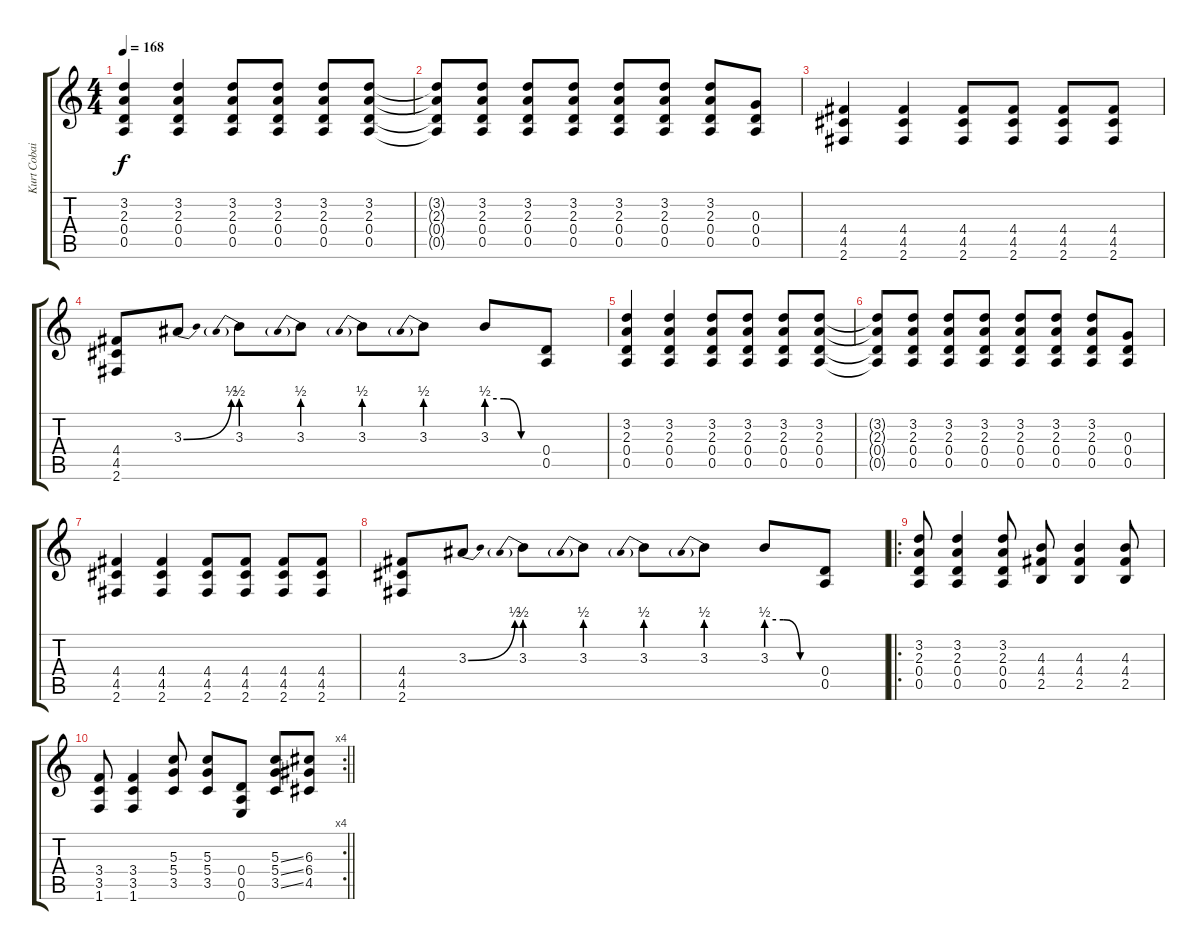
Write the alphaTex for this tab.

\track ("Kurt Cobain - Guitar" "Kurt Cobai") {instrument distortionguitar}
\staff {score tabs}
\tuning (E4 B3 G3 D3 A2 E2) {hide}
\ts (4 4)
\tempo 168
\clef g2
\ks c
(3.2 2.3 0.4 0.5).4{dy f} (3.2 2.3 0.4 0.5).4 (3.2 2.3 0.4 0.5).8 (3.2 2.3 0.4 0.5).8 (3.2 2.3 0.4 0.5).8 (3.2 2.3 0.4 0.5).8 |
(3.2{t} 2.3{t} 0.4{t} 0.5{t}).8 (3.2 2.3 0.4 0.5).8 (3.2 2.3 0.4 0.5).8 (3.2 2.3 0.4 0.5).8 (3.2 2.3 0.4 0.5).8 (3.2 2.3 0.4 0.5).8 (3.2 2.3 0.4 0.5).8 (0.3 0.4 0.5).8 |
(4.4 4.5 2.6).4 (4.4 4.5 2.6).4 (4.4 4.5 2.6).8 (4.4 4.5 2.6).8 (4.4 4.5 2.6).8 (4.4 4.5 2.6).8 |
(4.4 4.5 2.6).8 3.3{be (bend 0 0 60 2)}.8 3.3{be (prebend 0 2 60 2)}.8 3.3{be (prebend 0 2 60 2)}.8 3.3{be (prebend 0 2 60 2)}.8 3.3{be (prebend 0 2 60 2)}.8 3.3{be (custom 0 2 20 2 40 0 60 0)}.8 (0.4 0.5).8 |
(3.2 2.3 0.4 0.5).4 (3.2 2.3 0.4 0.5).4 (3.2 2.3 0.4 0.5).8 (3.2 2.3 0.4 0.5).8 (3.2 2.3 0.4 0.5).8 (3.2 2.3 0.4 0.5).8 |
(3.2{t} 2.3{t} 0.4{t} 0.5{t}).8 (3.2 2.3 0.4 0.5).8 (3.2 2.3 0.4 0.5).8 (3.2 2.3 0.4 0.5).8 (3.2 2.3 0.4 0.5).8 (3.2 2.3 0.4 0.5).8 (3.2 2.3 0.4 0.5).8 (0.3 0.4 0.5).8 |
(4.4 4.5 2.6).4 (4.4 4.5 2.6).4 (4.4 4.5 2.6).8 (4.4 4.5 2.6).8 (4.4 4.5 2.6).8 (4.4 4.5 2.6).8 |
(4.4 4.5 2.6).8 3.3{be (bend 0 0 60 2)}.8 3.3{be (prebend 0 2 60 2)}.8 3.3{be (prebend 0 2 60 2)}.8 3.3{be (prebend 0 2 60 2)}.8 3.3{be (prebend 0 2 60 2)}.8 3.3{be (custom 0 2 20 2 40 0 60 0)}.8 (0.4 0.5).8 |
\ro
(3.2 2.3 0.4 0.5).8 (3.2 2.3 0.4 0.5).4 (3.2 2.3 0.4 0.5).8 (4.3 4.4 2.5).8 (4.3 4.4 2.5).4 (4.3 4.4 2.5).8 |
\rc 4
\barLineRight lightlight
(3.4 3.5 1.6).8 (3.4 3.5 1.6).4 (5.3 5.4 3.5).8 (5.3 5.4 3.5).8 (0.4 0.5 0.6).8 (5.3{ss} 5.4{ss} 3.5{ss}).8 (6.3 6.4 4.5).8
